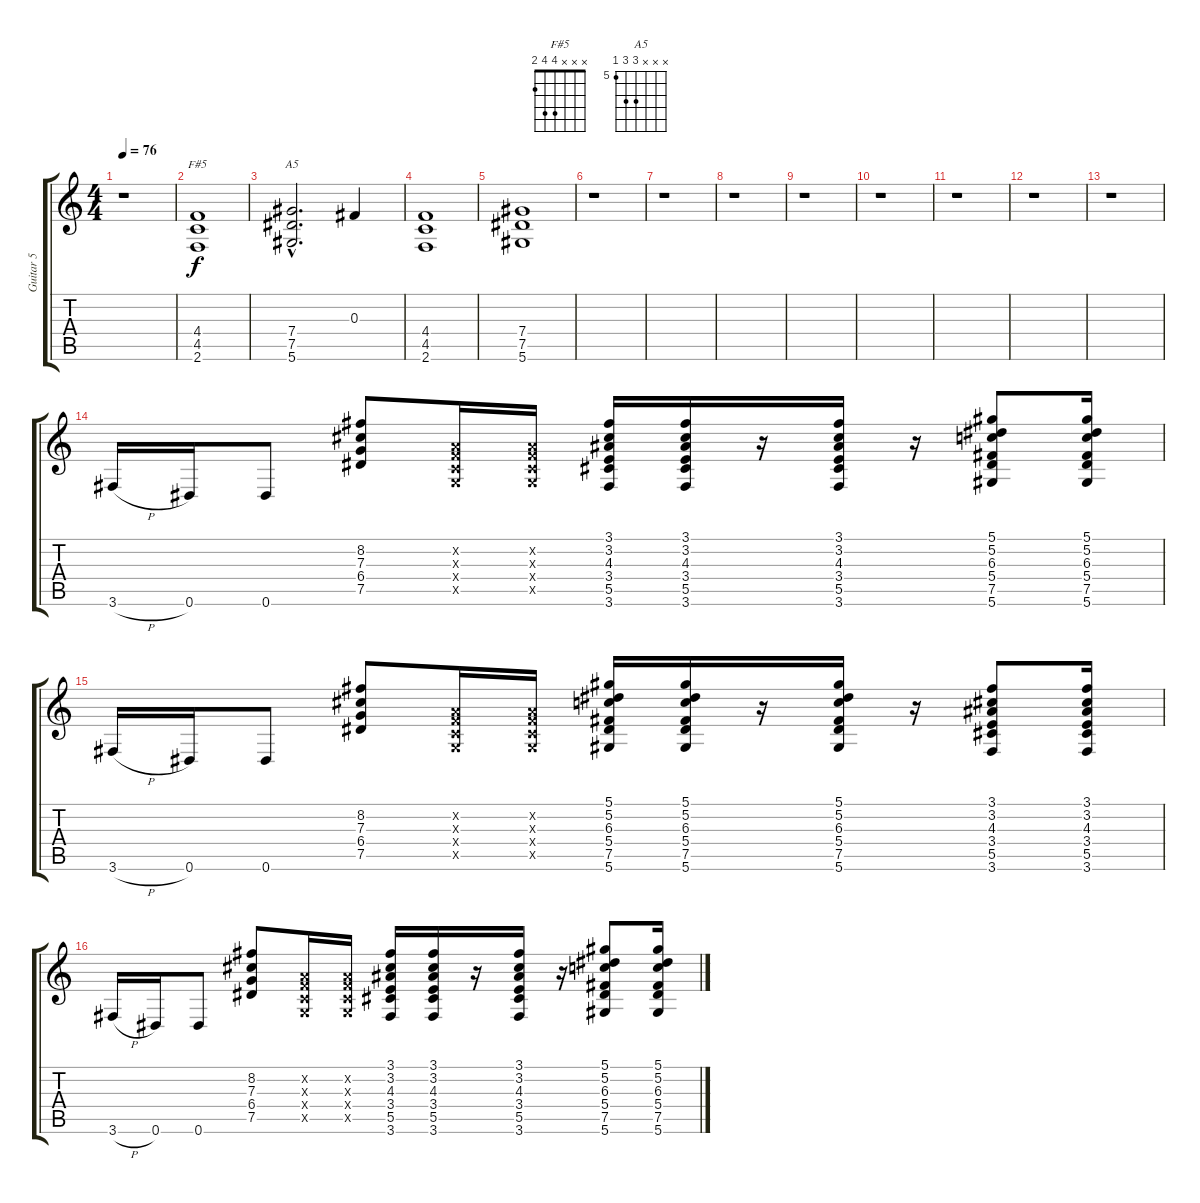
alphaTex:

\track ("Guitar 5" "Guitar 5") {instrument overdrivenguitar}
\staff {score tabs}
\tuning (Eb4 Bb3 Gb3 Db3 Ab2 Eb2) {hide}
\chord ("F#5" x x x 4 4 2)
\chord ("A5" x x x 7 7 5) {firstfret 5}
\ts (4 4)
\tempo 76
\clef g2
\ks c
r.1{dy f} |
(4.4 4.5 2.6).1{ch "F#5"} |
(7.4{hac} 7.5{hac} 5.6{hac}).2{d ch "A5"} 0.3.4 |
(4.4 4.5 2.6).1 |
(7.4 7.5 5.6).1 |
r.1 |
r.1 |
r.1 |
r.1 |
r.1 |
r.1 |
r.1 |
r.1 |
3.6{h}.16 0.6.16 0.6.8 (8.2 7.3 6.4 7.5).8 (-1.2{x} -1.3{x} -1.4{x} -1.5{x}).16 (-1.2{x} -1.3{x} -1.4{x} -1.5{x}).16 (3.1 3.2 4.3 3.4 5.5 3.6).16 (3.1 3.2 4.3 3.4 5.5 3.6).16 r.16 (3.1 3.2 4.3 3.4 5.5 3.6).16 r.16 (5.1 5.2 6.3 5.4 7.5 5.6).8 (5.1 5.2 6.3 5.4 7.5 5.6).16 |
3.6{h}.16 0.6.16 0.6.8 (8.2 7.3 6.4 7.5).8 (-1.2{x} -1.3{x} -1.4{x} -1.5{x}).16 (-1.2{x} -1.3{x} -1.4{x} -1.5{x}).16 (5.1 5.2 6.3 5.4 7.5 5.6).16 (5.1 5.2 6.3 5.4 7.5 5.6).16 r.16 (5.1 5.2 6.3 5.4 7.5 5.6).16 r.16 (3.1 3.2 4.3 3.4 5.5 3.6).8 (3.1 3.2 4.3 3.4 5.5 3.6).16 |
3.6{h}.16 0.6.16 0.6.8 (8.2 7.3 6.4 7.5).8 (-1.2{x} -1.3{x} -1.4{x} -1.5{x}).16 (-1.2{x} -1.3{x} -1.4{x} -1.5{x}).16 (3.1 3.2 4.3 3.4 5.5 3.6).16 (3.1 3.2 4.3 3.4 5.5 3.6).16 r.16 (3.1 3.2 4.3 3.4 5.5 3.6).16 r.16 (5.1 5.2 6.3 5.4 7.5 5.6).8 (5.1 5.2 6.3 5.4 7.5 5.6).16
